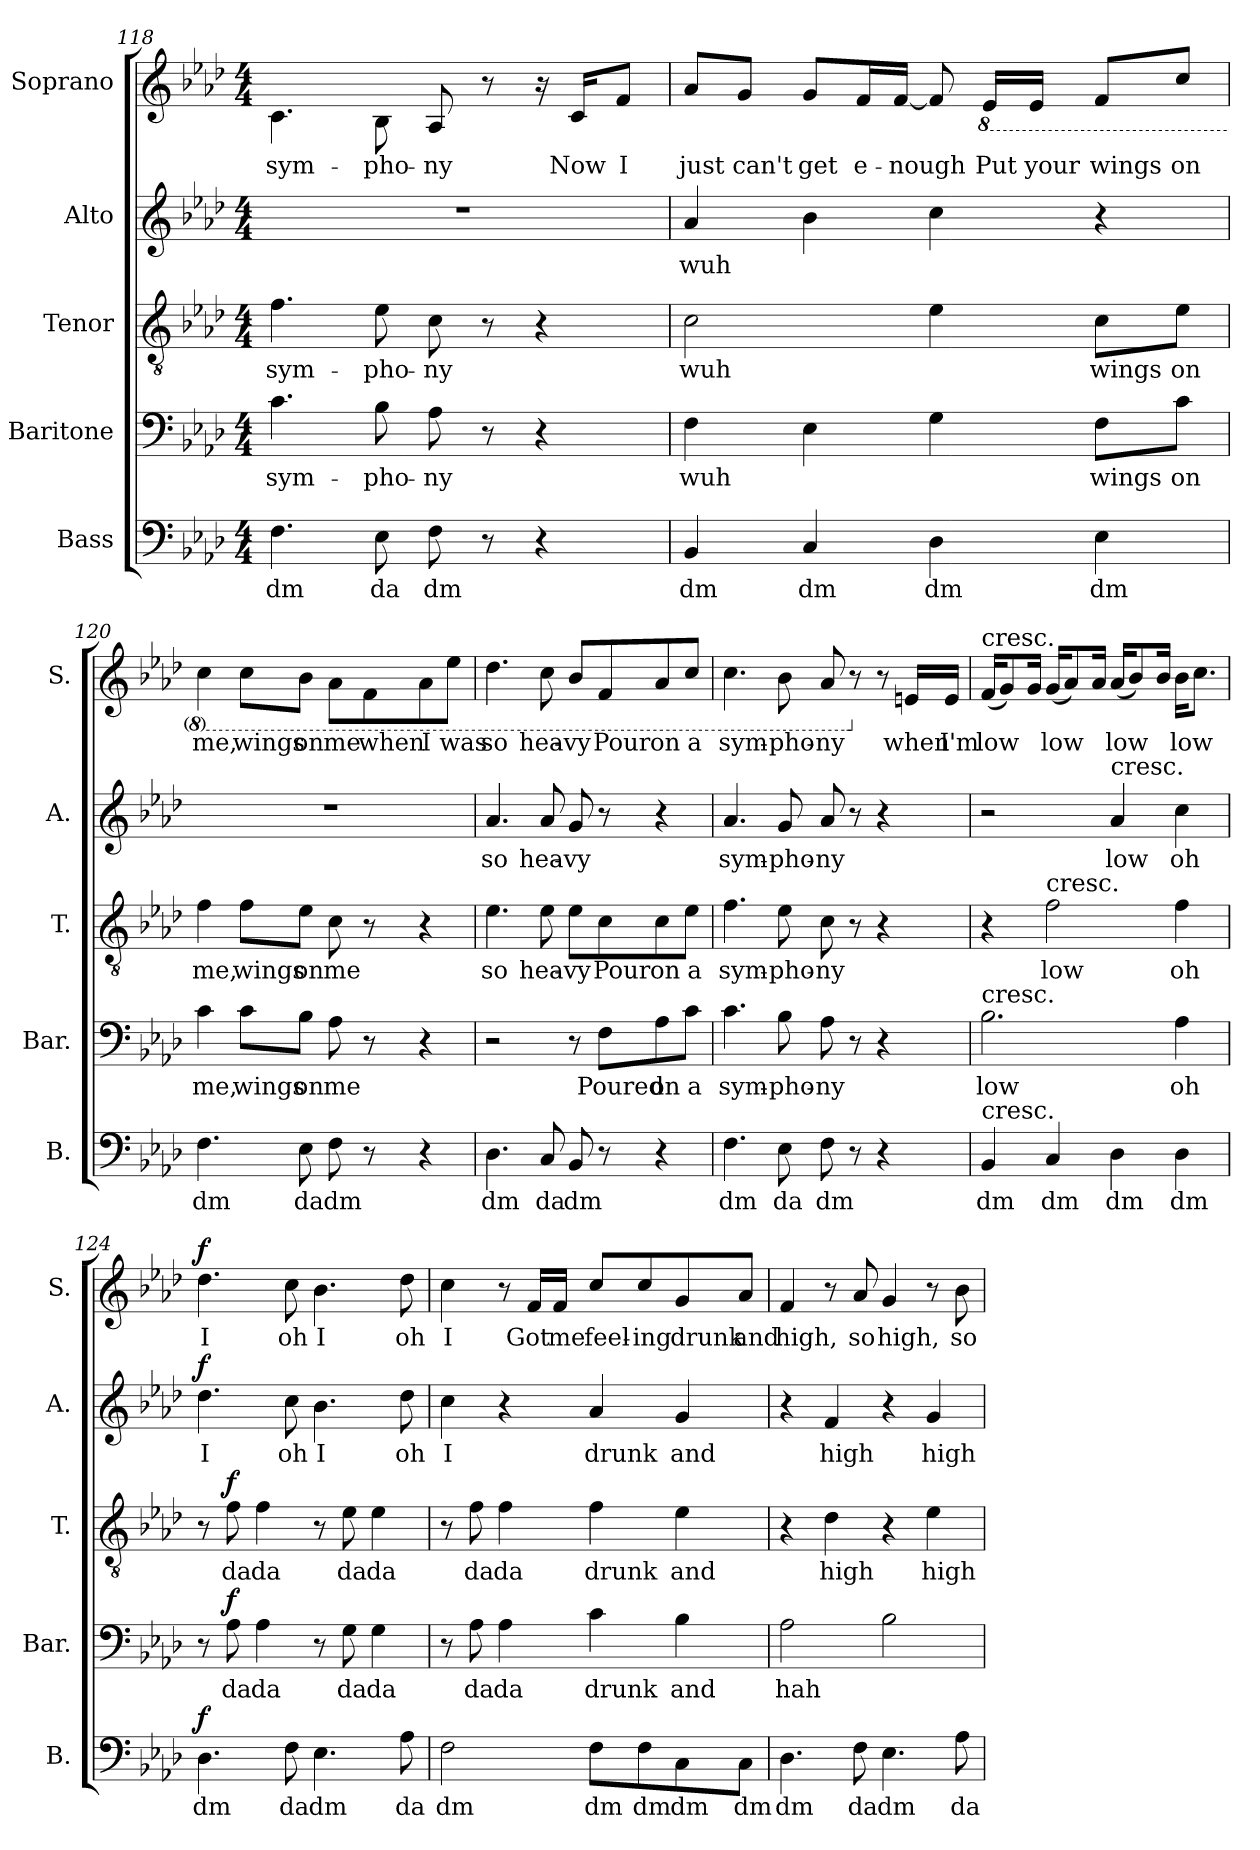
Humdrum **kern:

**kern	**text	**dynam	**kern	**text	**dynam	**kern	**text	**dynam	**kern	**text	**dynam	**kern	**text	**dynam
*part5	*part5	*part5	*part4	*part4	*part4	*part3	*part3	*part3	*part2	*part2	*part2	*part1	*part1	*part1
*staff5	*staff5	*staff5	*staff4	*staff4	*staff4	*staff3	*staff3	*staff3	*staff2	*staff2	*staff2	*staff1	*staff1	*staff1
*I"Bass	*	*	*I"Baritone	*	*	*I"Tenor	*	*	*I"Alto	*	*	*I"Soprano	*	*
*I'B.	*	*	*I'Bar.	*	*	*I'T.	*	*	*I'A.	*	*	*I'S.	*	*
*clefF4	*	*	*clefF4	*	*	*clefGv2	*	*	*clefG2	*	*	*clefG2	*	*
*k[b-e-a-d-]	*	*	*k[b-e-a-d-]	*	*	*k[b-e-a-d-]	*	*	*k[b-e-a-d-]	*	*	*k[b-e-a-d-]	*	*
*M4/4	*	*	*M4/4	*	*	*M4/4	*	*	*M4/4	*	*	*M4/4	*	*
=118	=118	=118	=118	=118	=118	=118	=118	=118	=118	=118	=118	=118	=118	=118
!	!LO:LY:b	!	!	!LO:LY:b	!	!	!LO:LY:b	!	!	!	!	!	!LO:LY:b	!
4.F\	dm	.	4.c\	sym-	.	4.f\	sym-	.	1r	.	.	4.c\	sym-	.
!	!LO:LY:b	!	!	!LO:LY:b	!	!	!LO:LY:b	!	!	!	!	!	!LO:LY:b	!
8E-\	da	.	8B-\	-pho-	.	8e-\	-pho-	.	.	.	.	8B-\	-pho-	.
!	!LO:LY:b	!	!	!LO:LY:b	!	!	!LO:LY:b	!	!	!	!	!	!LO:LY:b	!
8F\	dm	.	8A-\	-ny	.	8c\	-ny	.	.	.	.	8A-/	-ny	.
8r	.	.	8r	.	.	8r	.	.	.	.	.	8r	.	.
4r	.	.	4r	.	.	4r	.	.	.	.	.	16r	.	.
!	!	!	!	!	!	!	!	!	!	!	!	!	!LO:LY:b	!
.	.	.	.	.	.	.	.	.	.	.	.	16c/KL	Now	.
!	!	!	!	!	!	!	!	!	!	!	!	!	!LO:LY:b	!
.	.	.	.	.	.	.	.	.	.	.	.	8f/J	I	.
!!LO:PB:g=z
=119	=119	=119	=119	=119	=119	=119	=119	=119	=119	=119	=119	=119	=119	=119
!	!LO:LY:b	!	!	!LO:LY:b	!	!	!LO:LY:b	!	!	!LO:LY:b	!	!	!LO:LY:b	!
4BB-/	dm	.	4F\	wuh	.	2c\	wuh	.	4a-/	wuh	.	8a-/L	just	.
!	!	!	!	!	!	!	!	!	!	!	!	!	!LO:LY:b	!
.	.	.	.	.	.	.	.	.	.	.	.	8g/J	can't	.
!	!LO:LY:b	!	!	!	!	!	!	!	!	!	!	!	!LO:LY:b	!
4C/	dm	.	4E-\	.	.	.	.	.	4b-\	.	.	8g/L	get	.
!	!	!	!	!	!	!	!	!	!	!	!	!	!LO:LY:b	!
.	.	.	.	.	.	.	.	.	.	.	.	16f/L	e-	.
!	!	!	!	!	!	!	!	!	!	!	!	!	!LO:LY:b	!
.	.	.	.	.	.	.	.	.	.	.	.	[16f/JJ	-nough	.
!	!LO:LY:b	!	!	!	!	!	!	!	!	!	!	!	!	!
4D-\	dm	.	4G\	.	.	4e-\	.	.	4cc\	.	.	8f/]	.	.
*	*	*	*	*	*	*	*	*	*	*	*	*8ba	*	*
!	!	!	!	!	!	!	!	!	!	!	!	!	!LO:LY:b	!
.	.	.	.	.	.	.	.	.	.	.	.	16E-/LL	Put	.
!	!	!	!	!	!	!	!	!	!	!	!	!	!LO:LY:b	!
.	.	.	.	.	.	.	.	.	.	.	.	16E-/JJ	your	.
!	!LO:LY:b	!	!	!LO:LY:b	!	!	!LO:LY:b	!	!	!	!	!	!LO:LY:b	!
4E-\	dm	.	8F\L	wings	.	8c\L	wings	.	4r	.	.	8F/L	wings	.
!	!	!	!	!LO:LY:b	!	!	!LO:LY:b	!	!	!	!	!	!LO:LY:b	!
.	.	.	8c\J	on	.	8e-\J	on	.	.	.	.	8c/J	on	.
=120	=120	=120	=120	=120	=120	=120	=120	=120	=120	=120	=120	=120	=120	=120
!	!LO:LY:b	!	!	!LO:LY:b	!	!	!LO:LY:b	!	!	!	!	!	!LO:LY:b	!
4.F\	dm	.	4c\	me,	.	4f\	me,	.	1r	.	.	4c\	me,	.
!	!	!	!	!LO:LY:b	!	!	!LO:LY:b	!	!	!	!	!	!LO:LY:b	!
.	.	.	8c\L	wings	.	8f\L	wings	.	.	.	.	8c\L	wings	.
!	!LO:LY:b	!	!	!LO:LY:b	!	!	!LO:LY:b	!	!	!	!	!	!LO:LY:b	!
8E-\	da	.	8B-\J	on	.	8e-\J	on	.	.	.	.	8B-\J	on	.
!	!LO:LY:b	!	!	!LO:LY:b	!	!	!LO:LY:b	!	!	!	!	!	!LO:LY:b	!
8F\	dm	.	8A-\	me	.	8c\	me	.	.	.	.	8A-\L	me	.
!	!	!	!	!	!	!	!	!	!	!	!	!	!LO:LY:b	!
8r	.	.	8r	.	.	8r	.	.	.	.	.	8F\	when	.
!	!	!	!	!	!	!	!	!	!	!	!	!	!LO:LY:b	!
4r	.	.	4r	.	.	4r	.	.	.	.	.	8A-\	I	.
!	!	!	!	!	!	!	!	!	!	!	!	!	!LO:LY:b	!
.	.	.	.	.	.	.	.	.	.	.	.	8e-\J	was	.
=121	=121	=121	=121	=121	=121	=121	=121	=121	=121	=121	=121	=121	=121	=121
!	!LO:LY:b	!	!	!	!	!	!LO:LY:b	!	!	!LO:LY:b	!	!	!LO:LY:b	!
4.D-\	dm	.	2r	.	.	4.e-\	so	.	4.a-/	so	.	4.d-\	so	.
!	!LO:LY:b	!	!	!	!	!	!LO:LY:b	!	!	!LO:LY:b	!	!	!LO:LY:b	!
8C/	da	.	.	.	.	8e-\	hea-	.	8a-/	hea-	.	8c\	hea-	.
!	!LO:LY:b	!	!	!	!	!	!LO:LY:b	!	!	!LO:LY:b	!	!	!LO:LY:b	!
8BB-/	dm	.	8r	.	.	8e-\L	-vy	.	8g/	-vy	.	8B-/L	-vy	.
!	!	!	!	!LO:LY:b	!	!	!LO:LY:b	!	!	!	!	!	!LO:LY:b	!
8r	.	.	8F\L	Poured	.	8c\	Pour	.	8r	.	.	8F/	Pour	.
!	!	!	!	!LO:LY:b	!	!	!LO:LY:b	!	!	!	!	!	!LO:LY:b	!
4r	.	.	8A-\	on	.	8c\	on	.	4r	.	.	8A-/	on	.
!	!	!	!	!LO:LY:b	!	!	!LO:LY:b	!	!	!	!	!	!LO:LY:b	!
.	.	.	8c\J	a	.	8e-\J	a	.	.	.	.	8c/J	a	.
=122	=122	=122	=122	=122	=122	=122	=122	=122	=122	=122	=122	=122	=122	=122
!	!LO:LY:b	!	!	!LO:LY:b	!	!	!LO:LY:b	!	!	!LO:LY:b	!	!	!LO:LY:b	!
4.F\	dm	.	4.c\	sym-	.	4.f\	sym-	.	4.a-/	sym-	.	4.c\	sym-	.
!	!LO:LY:b	!	!	!LO:LY:b	!	!	!LO:LY:b	!	!	!LO:LY:b	!	!	!LO:LY:b	!
8E-\	da	.	8B-\	-pho-	.	8e-\	-pho-	.	8g/	-pho-	.	8B-\	-pho-	.
!	!LO:LY:b	!	!	!LO:LY:b	!	!	!LO:LY:b	!	!	!LO:LY:b	!	!	!LO:LY:b	!
8F\	dm	.	8A-\	-ny	.	8c\	-ny	.	8a-/	-ny	.	8A-/	-ny	.
*	*	*	*	*	*	*	*	*	*	*	*	*X8ba	*	*
8r	.	.	8r	.	.	8r	.	.	8r	.	.	8r	.	.
4r	.	.	4r	.	.	4r	.	.	4r	.	.	8r	.	.
!	!	!	!	!	!	!	!	!	!	!	!	!	!LO:LY:b	!
.	.	.	.	.	.	.	.	.	.	.	.	16en/LL	when	.
!	!	!	!	!	!	!	!	!	!	!	!	!	!LO:LY:b	!
.	.	.	.	.	.	.	.	.	.	.	.	16e/JJ	I'm	.
=123	=123	=123	=123	=123	=123	=123	=123	=123	=123	=123	=123	=123	=123	=123
!	!	!	!	!	!	!	!	!	!	!	!	!LO:TX:a:t=cresc.	!	!
!	!	!	!LO:TX:a:t=cresc.	!	!	!	!	!	!	!	!	!	!	!
!LO:TX:a:t=cresc.	!	!	!	!	!	!	!	!	!	!	!	!	!	!
!	!LO:LY:b	!	!	!LO:LY:b	!	!	!	!	!	!	!	!	!LO:LY:b	!
4BB-/	dm	.	2.B-\	low	.	4r	.	.	2r	.	.	(<16f/KL	low	.
.	.	.	.	.	.	.	.	.	.	.	.	8g/)	.	.
.	.	.	.	.	.	.	.	.	.	.	.	16g/Jk	.	.
!	!	!	!	!	!	!LO:TX:a:t=cresc.	!	!	!	!	!	!	!	!
!	!LO:LY:b	!	!	!	!	!	!LO:LY:b	!	!	!	!	!	!LO:LY:b	!
4C/	dm	.	.	.	.	2f\	low	.	.	.	.	(<16g/KL	low	.
.	.	.	.	.	.	.	.	.	.	.	.	8a-/)	.	.
.	.	.	.	.	.	.	.	.	.	.	.	16a-/Jk	.	.
!	!	!	!	!	!	!	!	!	!LO:TX:a:t=cresc.	!	!	!	!	!
!	!LO:LY:b	!	!	!	!	!	!	!	!	!LO:LY:b	!	!	!LO:LY:b	!
4D-\	dm	.	.	.	.	.	.	.	4a-/	low	.	(<16a-/KL	low	.
.	.	.	.	.	.	.	.	.	.	.	.	8b-/)	.	.
.	.	.	.	.	.	.	.	.	.	.	.	16b-/Jk	.	.
!	!LO:LY:b	!	!	!LO:LY:b	!	!	!LO:LY:b	!	!	!LO:LY:b	!	!	!LO:LY:b	!
4D-\	dm	.	4A-\	oh	.	4f\	oh	.	4cc\	oh	.	16b-\KL	low	.
.	.	.	.	.	.	.	.	.	.	.	.	8.cc\J	.	.
!!LO:LB:g=z
=124	=124	=124	=124	=124	=124	=124	=124	=124	=124	=124	=124	=124	=124	=124
!	!LO:LY:b	!LO:DY:a	!	!	!	!	!	!	!	!LO:LY:b	!LO:DY:a	!	!LO:LY:b	!LO:DY:a
4.D-\	dm	f	8r	.	.	8r	.	.	4.dd-\	I	f	4.dd-\	I	f
!	!	!	!	!LO:LY:b	!LO:DY:a	!	!LO:LY:b	!LO:DY:a	!	!	!	!	!	!
.	.	.	8A-\	da	f	8f\	da	f	.	.	.	.	.	.
!	!	!	!	!LO:LY:b	!	!	!LO:LY:b	!	!	!	!	!	!	!
.	.	.	4A-\	da	.	4f\	da	.	.	.	.	.	.	.
!	!LO:LY:b	!	!	!	!	!	!	!	!	!LO:LY:b	!	!	!LO:LY:b	!
8F\	da	.	.	.	.	.	.	.	8cc\	oh	.	8cc\	oh	.
!	!LO:LY:b	!	!	!	!	!	!	!	!	!LO:LY:b	!	!	!LO:LY:b	!
4.E-\	dm	.	8r	.	.	8r	.	.	4.b-\	I	.	4.b-\	I	.
!	!	!	!	!LO:LY:b	!	!	!LO:LY:b	!	!	!	!	!	!	!
.	.	.	8G\	da	.	8e-\	da	.	.	.	.	.	.	.
!	!	!	!	!LO:LY:b	!	!	!LO:LY:b	!	!	!	!	!	!	!
.	.	.	4G\	da	.	4e-\	da	.	.	.	.	.	.	.
!	!LO:LY:b	!	!	!	!	!	!	!	!	!LO:LY:b	!	!	!LO:LY:b	!
8A-\	da	.	.	.	.	.	.	.	8dd-\	oh	.	8dd-\	oh	.
=125	=125	=125	=125	=125	=125	=125	=125	=125	=125	=125	=125	=125	=125	=125
!	!LO:LY:b	!	!	!	!	!	!	!	!	!LO:LY:b	!	!	!LO:LY:b	!
2F\	dm	.	8r	.	.	8r	.	.	4cc\	I	.	4cc\	I	.
!	!	!	!	!LO:LY:b	!	!	!LO:LY:b	!	!	!	!	!	!	!
.	.	.	8A-\	da	.	8f\	da	.	.	.	.	.	.	.
!	!	!	!	!LO:LY:b	!	!	!LO:LY:b	!	!	!	!	!	!	!
.	.	.	4A-\	da	.	4f\	da	.	4r	.	.	8r	.	.
!	!	!	!	!	!	!	!	!	!	!	!	!	!LO:LY:b	!
.	.	.	.	.	.	.	.	.	.	.	.	16f/LL	Got	.
!	!	!	!	!	!	!	!	!	!	!	!	!	!LO:LY:b	!
.	.	.	.	.	.	.	.	.	.	.	.	16f/JJ	me	.
!	!LO:LY:b	!	!	!LO:LY:b	!	!	!LO:LY:b	!	!	!LO:LY:b	!	!	!LO:LY:b	!
8F\L	dm	.	4c\	drunk	.	4f\	drunk	.	4a-/	drunk	.	8cc/L	feel-	.
!	!LO:LY:b	!	!	!	!	!	!	!	!	!	!	!	!LO:LY:b	!
8F\	dm	.	.	.	.	.	.	.	.	.	.	8cc/	-ing	.
!	!LO:LY:b	!	!	!LO:LY:b	!	!	!LO:LY:b	!	!	!LO:LY:b	!	!	!LO:LY:b	!
8C\	dm	.	4B-\	and	.	4e-\	and	.	4g/	and	.	8g/	drunk	.
!	!LO:LY:b	!	!	!	!	!	!	!	!	!	!	!	!LO:LY:b	!
8C\J	dm	.	.	.	.	.	.	.	.	.	.	8a-/J	and	.
=126	=126	=126	=126	=126	=126	=126	=126	=126	=126	=126	=126	=126	=126	=126
!	!LO:LY:b	!	!	!LO:LY:b	!	!	!	!	!	!	!	!	!LO:LY:b	!
4.D-\	dm	.	2A-\	hah	.	4r	.	.	4r	.	.	4f/	high,	.
!	!	!	!	!	!	!	!LO:LY:b	!	!	!LO:LY:b	!	!	!	!
.	.	.	.	.	.	4d-\	high	.	4f/	high	.	8r	.	.
!	!LO:LY:b	!	!	!	!	!	!	!	!	!	!	!	!LO:LY:b	!
8F\	da	.	.	.	.	.	.	.	.	.	.	8a-/	so	.
!	!LO:LY:b	!	!	!	!	!	!	!	!	!	!	!	!LO:LY:b	!
4.E-\	dm	.	2B-\	.	.	4r	.	.	4r	.	.	4g/	high,	.
!	!	!	!	!	!	!	!LO:LY:b	!	!	!LO:LY:b	!	!	!	!
.	.	.	.	.	.	4e-\	high	.	4g/	high	.	8r	.	.
!	!LO:LY:b	!	!	!	!	!	!	!	!	!	!	!	!LO:LY:b	!
8A-\	da	.	.	.	.	.	.	.	.	.	.	8b-\	so	.
=	=	=	=	=	=	=	=	=	=	=	=	=	=	=
*-	*-	*-	*-	*-	*-	*-	*-	*-	*-	*-	*-	*-	*-	*-
